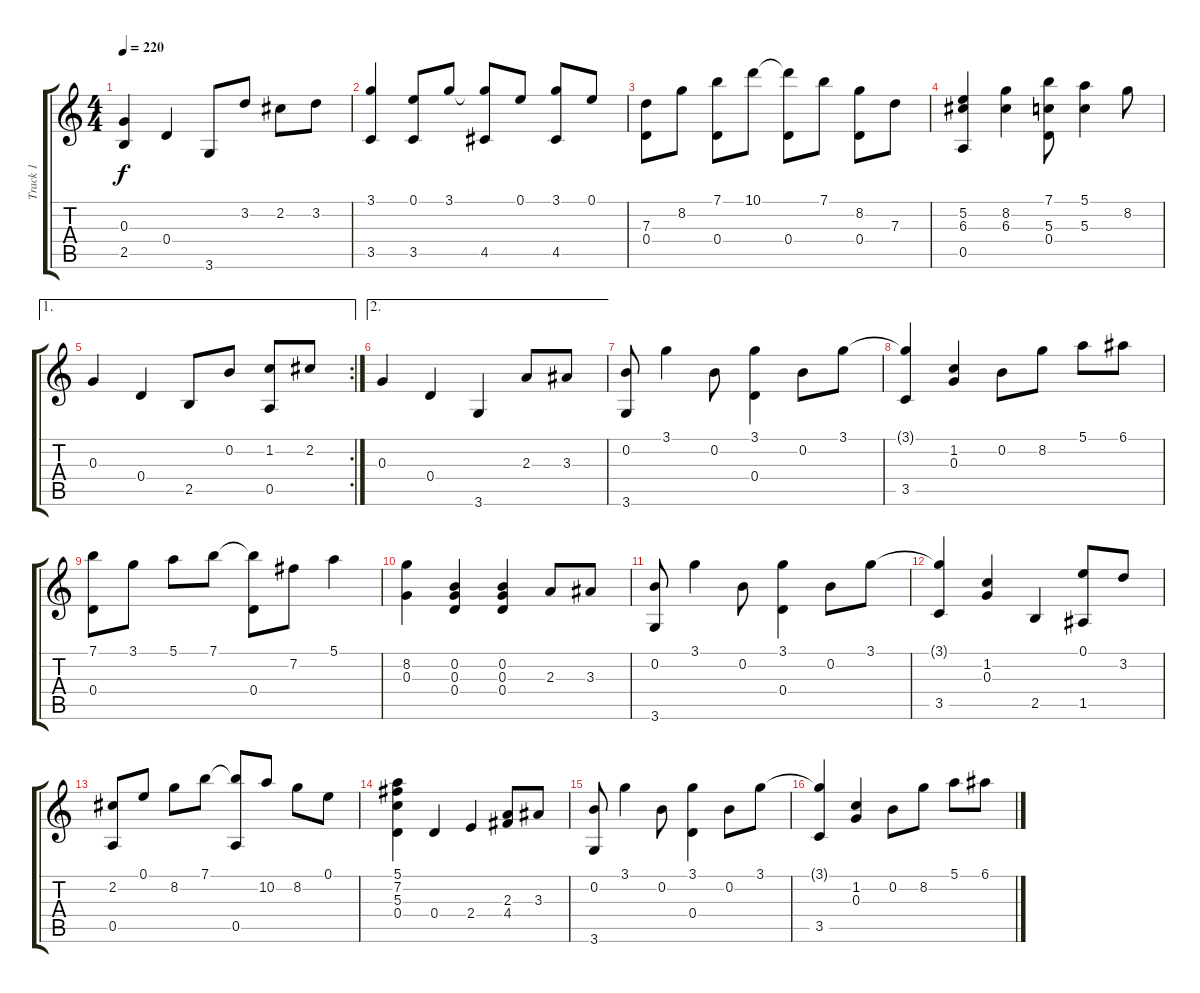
\track ("Track 1" "Track 1") {instrument acousticguitarnylon}
\staff {score tabs}
\tuning (E4 B3 G3 D3 A2 E2) {hide}
\ts (4 4)
\tempo 220
\clef g2
\ks c
(0.3 2.5).4{dy f} 0.4.4 3.6.8 3.2.8 2.2.8 3.2.8 |
(3.1 3.5).4 (0.1 3.5).8 3.1.8 (3.1{t} 4.5).8 0.1.8 (3.1 4.5).8 0.1.8 |
(7.3 0.4).8 8.2.8 (7.1 0.4).8 10.1.8 (10.1{t} 0.4).8 7.1.8 (8.2 0.4).8 7.3.8 |
(5.2 6.3 0.5).4 (8.2 6.3).4 (7.1 5.3 0.4).8 (5.1 5.3).4 8.2.8 |
\ae 1
\rc 2
0.3.4 0.4.4 2.5.8 0.2.8 (1.2 0.5).8 2.2.8 |
\ae 2
0.3.4 0.4.4 3.6.4 2.3.8 3.3.8 |
(0.2 3.6).8 3.1.4 0.2.8 (3.1 0.4).4 0.2.8 3.1.8 |
(3.1{t} 3.5).4 (1.2 0.3).4 0.2.8 8.2.8 5.1.8 6.1.8 |
(7.1 0.4).8 3.1.8 5.1.8 7.1.8 (7.1{t} 0.4).8 7.2.8 5.1.4 |
(8.2 0.3).4 (0.2 0.3 0.4).4 (0.2 0.3 0.4).4 2.3.8 3.3.8 |
(0.2 3.6).8 3.1.4 0.2.8 (3.1 0.4).4 0.2.8 3.1.8 |
(3.1{t} 3.5).4 (1.2 0.3).4 2.5.4 (0.1 1.5).8 3.2.8 |
(2.2 0.5).8 0.1.8 8.2.8 7.1.8 (7.1{t} 0.5).8 10.2.8 8.2.8 0.1.8 |
(5.1 7.2 5.3 0.4).4 0.4.4 2.4.4 (2.3 4.4).8 3.3.8 |
(0.2 3.6).8 3.1.4 0.2.8 (3.1 0.4).4 0.2.8 3.1.8 |
(3.1{t} 3.5).4 (1.2 0.3).4 0.2.8 8.2.8 5.1.8 6.1.8
